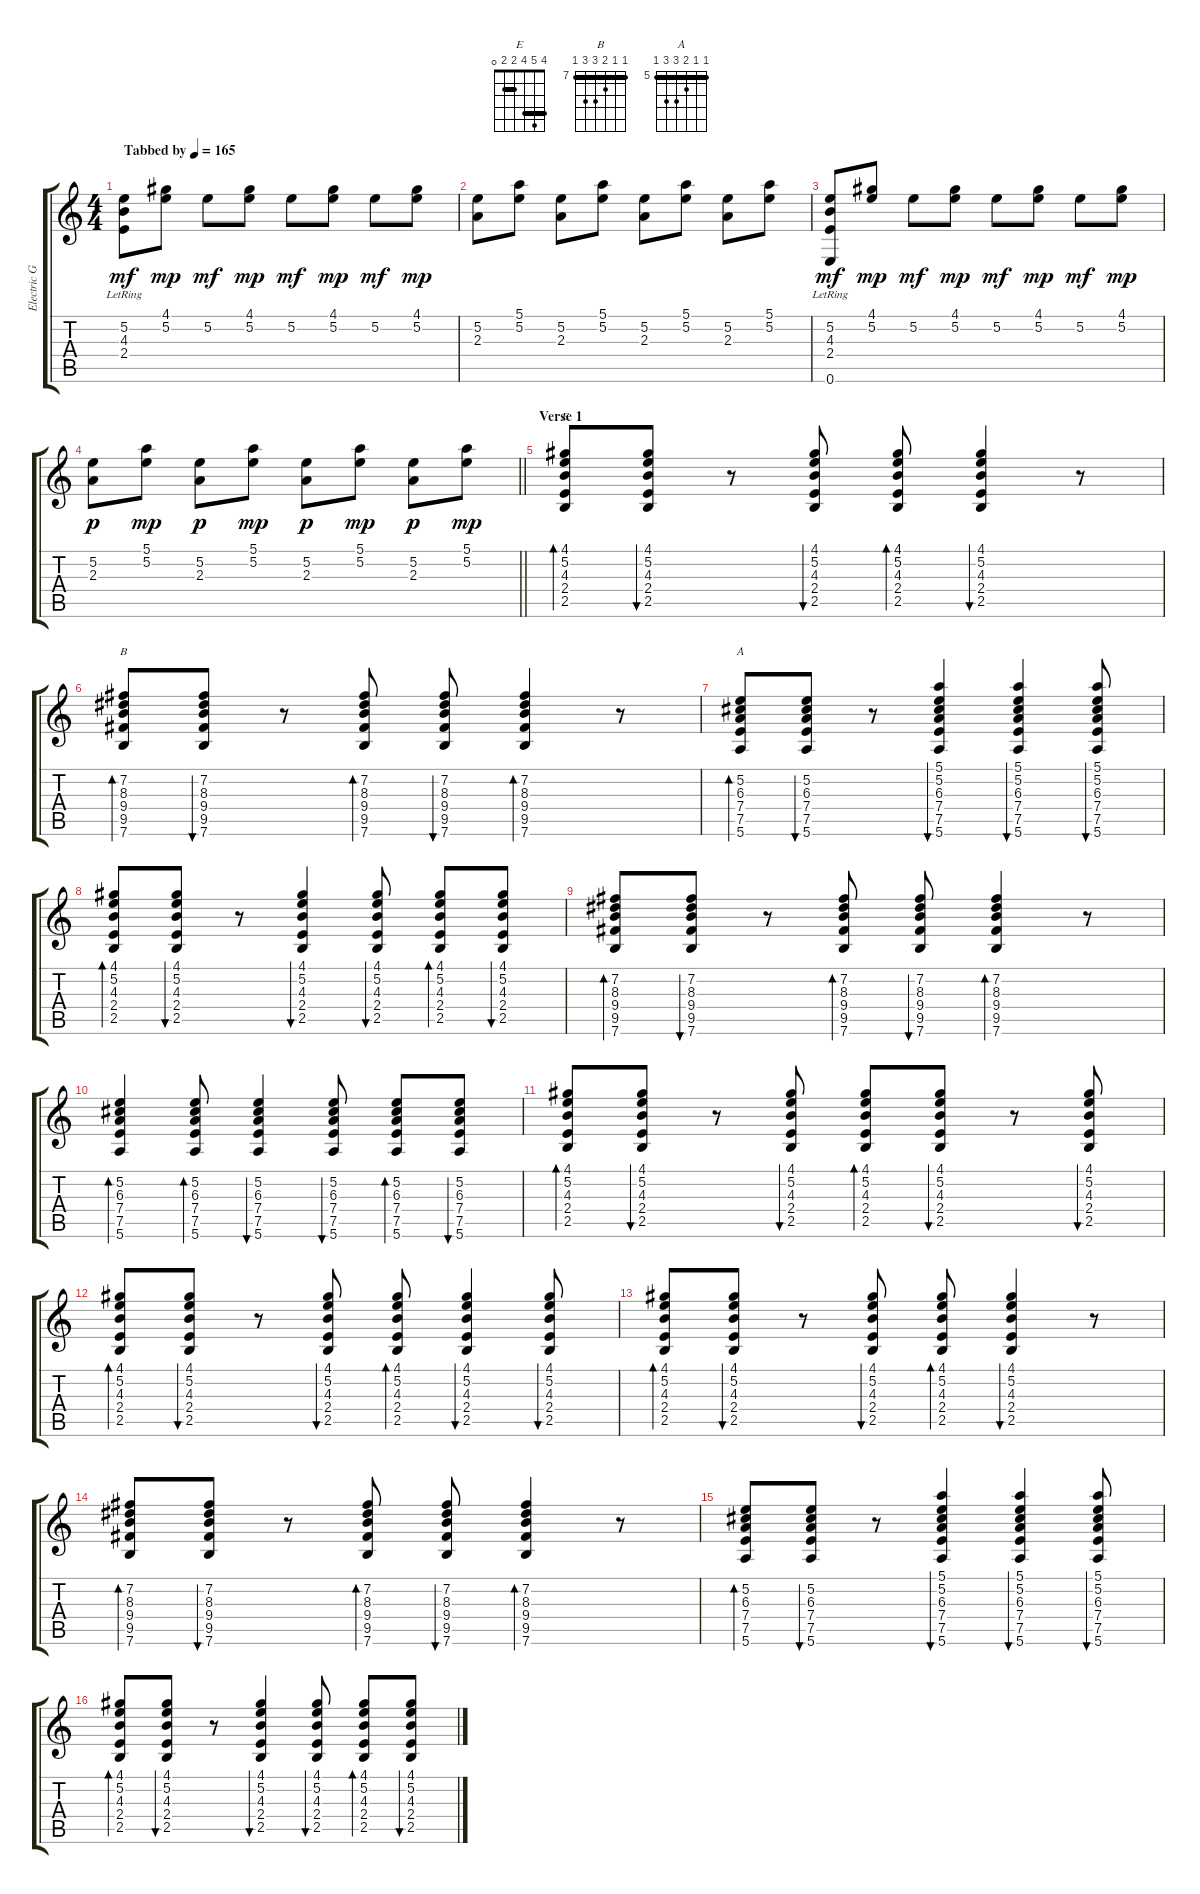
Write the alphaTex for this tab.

\track ("Electric Guitar (Ville)" "Electric G") {instrument electricguitarjazz}
\staff {score tabs}
\tuning (E4 B3 G3 D3 A2 E2) {hide}
\chord ("E" 4 5 4 2 2 0) {barre (2 4)}
\chord ("B" 7 7 8 9 9 7) {firstfret 7 barre 7}
\chord ("A" 5 5 6 7 7 5) {firstfret 5 barre 5}
\ts (4 4)
\tempo (165 "Tabbed by")
\clef g2
\ks c
(5.2{lr} 4.3{lr} 2.4{lr}).8{dy mf instrument electricguitarjazz} (4.1 5.2).8{dy mp} 5.2.8{dy mf} (4.1 5.2).8{dy mp} 5.2.8{dy mf} (4.1 5.2).8{dy mp} 5.2.8{dy mf} (4.1 5.2).8{dy mp} |
(5.2 2.3).8 (5.1 5.2).8 (5.2 2.3).8 (5.1 5.2).8 (5.2 2.3).8 (5.1 5.2).8 (5.2 2.3).8 (5.1 5.2).8 |
(5.2{lr} 4.3 2.4 0.6{lr}).8{dy mf} (4.1 5.2).8{dy mp} 5.2.8{dy mf} (4.1 5.2).8{dy mp} 5.2.8{dy mf} (4.1 5.2).8{dy mp} 5.2.8{dy mf} (4.1 5.2).8{dy mp} |
\barLineRight lightlight
(5.2 2.3).8{dy p} (5.1 5.2).8{dy mp} (5.2 2.3).8{dy p} (5.1 5.2).8{dy mp} (5.2 2.3).8{dy p} (5.1 5.2).8{dy mp} (5.2 2.3).8{dy p} (5.1 5.2).8{dy mp} |
\section ("" "Verse 1")
(4.1 5.2 4.3 2.4 2.5).8{bd 60 ch "E"} (4.1 5.2 4.3 2.4 2.5).8{bu 60} r.8 (4.1 5.2 4.3 2.4 2.5).8{bu 60} (4.1 5.2 4.3 2.4 2.5).8{bd 60} (4.1 5.2 4.3 2.4 2.5).4{bu 60} r.8 |
(7.2 8.3 9.4 9.5 7.6).8{bd 60 ch "B"} (7.2 8.3 9.4 9.5 7.6).8{bu 60} r.8 (7.2 8.3 9.4 9.5 7.6).8{bd 60} (7.2 8.3 9.4 9.5 7.6).8{bu 60} (7.2 8.3 9.4 9.5 7.6).4{bd 60} r.8 |
(5.2 6.3 7.4 7.5 5.6).8{bd 60 ch "A"} (5.2 6.3 7.4 7.5 5.6).8{bu 60} r.8 (5.1 5.2 6.3 7.4 7.5 5.6).4{bu 60} (5.1 5.2 6.3 7.4 7.5 5.6).4{bu 60} (5.1 5.2 6.3 7.4 7.5 5.6).8{bu 60} |
(4.1 5.2 4.3 2.4 2.5).8{bd 60} (4.1 5.2 4.3 2.4 2.5).8{bu 60} r.8 (4.1 5.2 4.3 2.4 2.5).4{bu 60} (4.1 5.2 4.3 2.4 2.5).8{bu 60} (4.1 5.2 4.3 2.4 2.5).8{bd 60} (4.1 5.2 4.3 2.4 2.5).8{bu 60} |
(7.2 8.3 9.4 9.5 7.6).8{bd 60} (7.2 8.3 9.4 9.5 7.6).8{bu 60} r.8 (7.2 8.3 9.4 9.5 7.6).8{bd 60} (7.2 8.3 9.4 9.5 7.6).8{bu 60} (7.2 8.3 9.4 9.5 7.6).4{bd 60} r.8 |
(5.2 6.3 7.4 7.5 5.6).4{bd 60} (5.2 6.3 7.4 7.5 5.6).8{bd 60} (5.2 6.3 7.4 7.5 5.6).4{bu 60} (5.2 6.3 7.4 7.5 5.6).8{bu 60} (5.2 6.3 7.4 7.5 5.6).8{bd 60} (5.2 6.3 7.4 7.5 5.6).8{bu 60} |
(4.1 5.2 4.3 2.4 2.5).8{bd 60} (4.1 5.2 4.3 2.4 2.5).8{bu 60} r.8 (4.1 5.2 4.3 2.4 2.5).8{bu 60} (4.1 5.2 4.3 2.4 2.5).8{bd 60} (4.1 5.2 4.3 2.4 2.5).8{bu 60} r.8 (4.1 5.2 4.3 2.4 2.5).8{bu 60} |
(4.1 5.2 4.3 2.4 2.5).8{bd 60} (4.1 5.2 4.3 2.4 2.5).8{bu 60} r.8 (4.1 5.2 4.3 2.4 2.5).8{bu 60} (4.1 5.2 4.3 2.4 2.5).8{bd 60} (4.1 5.2 4.3 2.4 2.5).4{bu 60} (4.1 5.2 4.3 2.4 2.5).8{bu 60} |
(4.1 5.2 4.3 2.4 2.5).8{bd 60} (4.1 5.2 4.3 2.4 2.5).8{bu 60} r.8 (4.1 5.2 4.3 2.4 2.5).8{bu 60} (4.1 5.2 4.3 2.4 2.5).8{bd 60} (4.1 5.2 4.3 2.4 2.5).4{bu 60} r.8 |
(7.2 8.3 9.4 9.5 7.6).8{bd 60} (7.2 8.3 9.4 9.5 7.6).8{bu 60} r.8 (7.2 8.3 9.4 9.5 7.6).8{bd 60} (7.2 8.3 9.4 9.5 7.6).8{bu 60} (7.2 8.3 9.4 9.5 7.6).4{bd 60} r.8 |
(5.2 6.3 7.4 7.5 5.6).8{bd 60} (5.2 6.3 7.4 7.5 5.6).8{bu 60} r.8 (5.1 5.2 6.3 7.4 7.5 5.6).4{bu 60} (5.1 5.2 6.3 7.4 7.5 5.6).4{bu 60} (5.1 5.2 6.3 7.4 7.5 5.6).8{bu 60} |
(4.1 5.2 4.3 2.4 2.5).8{bd 60} (4.1 5.2 4.3 2.4 2.5).8{bu 60} r.8 (4.1 5.2 4.3 2.4 2.5).4{bu 60} (4.1 5.2 4.3 2.4 2.5).8{bu 60} (4.1 5.2 4.3 2.4 2.5).8{bd 60} (4.1 5.2 4.3 2.4 2.5).8{bu 60}
